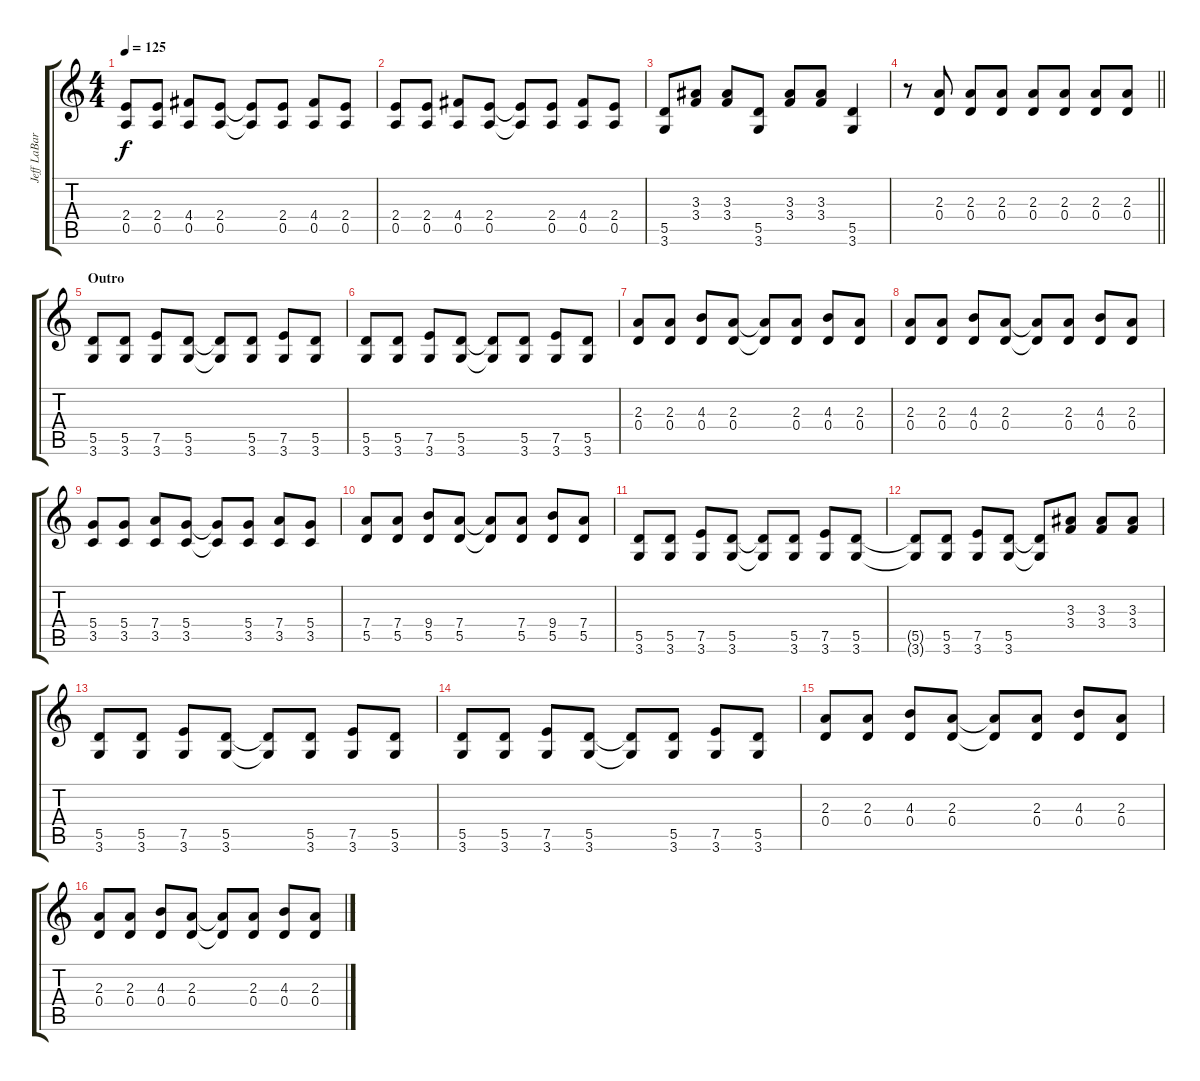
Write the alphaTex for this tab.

\track ("Jeff LaBar- Rhytm Guitar" "Jeff LaBar") {instrument distortionguitar}
\staff {score tabs}
\tuning (E4 B3 G3 D3 A2 E2) {hide}
\ts (4 4)
\tempo 125
\clef g2
\ks c
(2.4 0.5).8{dy f} (2.4 0.5).8 (4.4 0.5).8 (2.4 0.5).8 (2.4{t} 0.5{t}).8 (2.4 0.5).8 (4.4 0.5).8 (2.4 0.5).8 |
(2.4 0.5).8 (2.4 0.5).8 (4.4 0.5).8 (2.4 0.5).8 (2.4{t} 0.5{t}).8 (2.4 0.5).8 (4.4 0.5).8 (2.4 0.5).8 |
(5.5 3.6).8 (3.3 3.4).8 (3.3 3.4).8 (5.5 3.6).8 (3.3 3.4).8 (3.3 3.4).8 (5.5 3.6).4 |
\barLineRight lightlight
r.8 (2.3 0.4).8 (2.3 0.4).8 (2.3 0.4).8 (2.3 0.4).8 (2.3 0.4).8 (2.3 0.4).8 (2.3 0.4).8 |
\section ("" "Outro")
(5.5 3.6).8 (5.5 3.6).8 (7.5 3.6).8 (5.5 3.6).8 (5.5{t} 3.6{t}).8 (5.5 3.6).8 (7.5 3.6).8 (5.5 3.6).8 |
(5.5 3.6).8 (5.5 3.6).8 (7.5 3.6).8 (5.5 3.6).8 (5.5{t} 3.6{t}).8 (5.5 3.6).8 (7.5 3.6).8 (5.5 3.6).8 |
(2.3 0.4).8 (2.3 0.4).8 (4.3 0.4).8 (2.3 0.4).8 (2.3{t} 0.4{t}).8 (2.3 0.4).8 (4.3 0.4).8 (2.3 0.4).8 |
(2.3 0.4).8 (2.3 0.4).8 (4.3 0.4).8 (2.3 0.4).8 (2.3{t} 0.4{t}).8 (2.3 0.4).8 (4.3 0.4).8 (2.3 0.4).8 |
(5.4 3.5).8 (5.4 3.5).8 (7.4 3.5).8 (5.4 3.5).8 (5.4{t} 3.5{t}).8 (5.4 3.5).8 (7.4 3.5).8 (5.4 3.5).8 |
(7.4 5.5).8 (7.4 5.5).8 (9.4 5.5).8 (7.4 5.5).8 (7.4{t} 5.5{t}).8 (7.4 5.5).8 (9.4 5.5).8 (7.4 5.5).8 |
(5.5 3.6).8 (5.5 3.6).8 (7.5 3.6).8 (5.5 3.6).8 (5.5{t} 3.6{t}).8 (5.5 3.6).8 (7.5 3.6).8 (5.5 3.6).8 |
(5.5{t} 3.6{t}).8 (5.5 3.6).8 (7.5 3.6).8 (5.5 3.6).8 (5.5{t} 3.6{t}).8 (3.3 3.4).8 (3.3 3.4).8 (3.3 3.4).8 |
(5.5 3.6).8 (5.5 3.6).8 (7.5 3.6).8 (5.5 3.6).8 (5.5{t} 3.6{t}).8 (5.5 3.6).8 (7.5 3.6).8 (5.5 3.6).8 |
(5.5 3.6).8 (5.5 3.6).8 (7.5 3.6).8 (5.5 3.6).8 (5.5{t} 3.6{t}).8 (5.5 3.6).8 (7.5 3.6).8 (5.5 3.6).8 |
(2.3 0.4).8 (2.3 0.4).8 (4.3 0.4).8 (2.3 0.4).8 (2.3{t} 0.4{t}).8 (2.3 0.4).8 (4.3 0.4).8 (2.3 0.4).8 |
(2.3 0.4).8 (2.3 0.4).8 (4.3 0.4).8 (2.3 0.4).8 (2.3{t} 0.4{t}).8 (2.3 0.4).8 (4.3 0.4).8 (2.3 0.4).8
